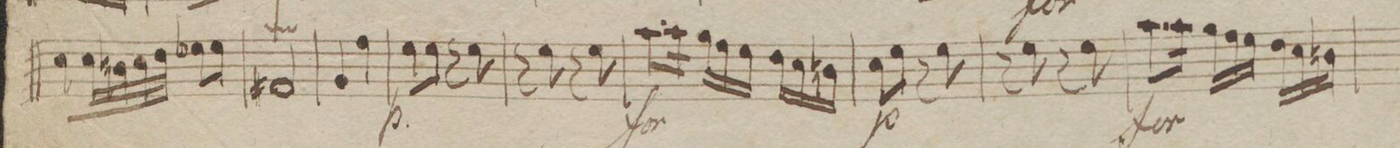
**kern	**dynam
*I"Violio 1mo	*
*clefG2	*
*k[b-]	*
*M2/4	*
8cc\L	.
32cc\LL	.
32bn\	.
32cc\	.
32dd\JJJ	.
8ee-X\L	.
8ee-\J	.
=99	=99
2f#X/t	.
=100	=100
4g/	.
4ff\	.
=101	=101
8ee\L	p
8ee\J	.
8r	.
8ee\	.
=102	=102
8r	.
8ee\	.
8r	.
8ee\	.
=103	=103
8.aa\L	f
16aa\Jk	.
24gg\LL	.
24ff\	.
24ee\JJ	.
24dd\LL	.
24cc\	.
24bn\JJ	.
=104	=104
8cc\L	p
8ee\J	.
8r	.
8ee\	.
=105	=105
8r	.
8ee\	.
8r	.
8ee\	.
=106	=106
8.aa\L	f
16aa\Jk	.
24gg\LL	.
24ff\	.
24ee\JJ	.
24dd\LL	.
24cc\	.
24bn\JJ	.
=107	=107
*-	*-
